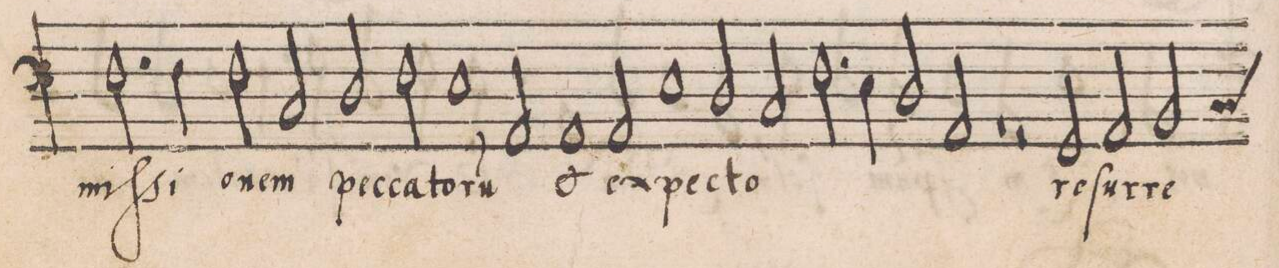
**kern	**text
*I"BASSVS	*
*clefF4	*
*k[]	*
*met(C|)	*
*M2/1	*
2.F\	-miſ-
4F\	-si-
=136-	=136-
2F\	-o-
2C/	-nem
2D/	pec-
2F\	-ca-
=137-	=137-
1E\	-to-
2AA/	-ru(m)
1AA/	e(t)
=138-	=138-
2AA/	ex-
1E\	-pec-
=139-	=139-
2D/	-to
2C/	.
2.F\	.
4E\	.
=140-	=140-
2D/	.
2AA/	.
1r	.
=141-	=141-
2r	.
2GG/	re-
2AA/	-ſur-
*custos:C	*
2BB/	-re-
=142-	=142-
*-	*-
